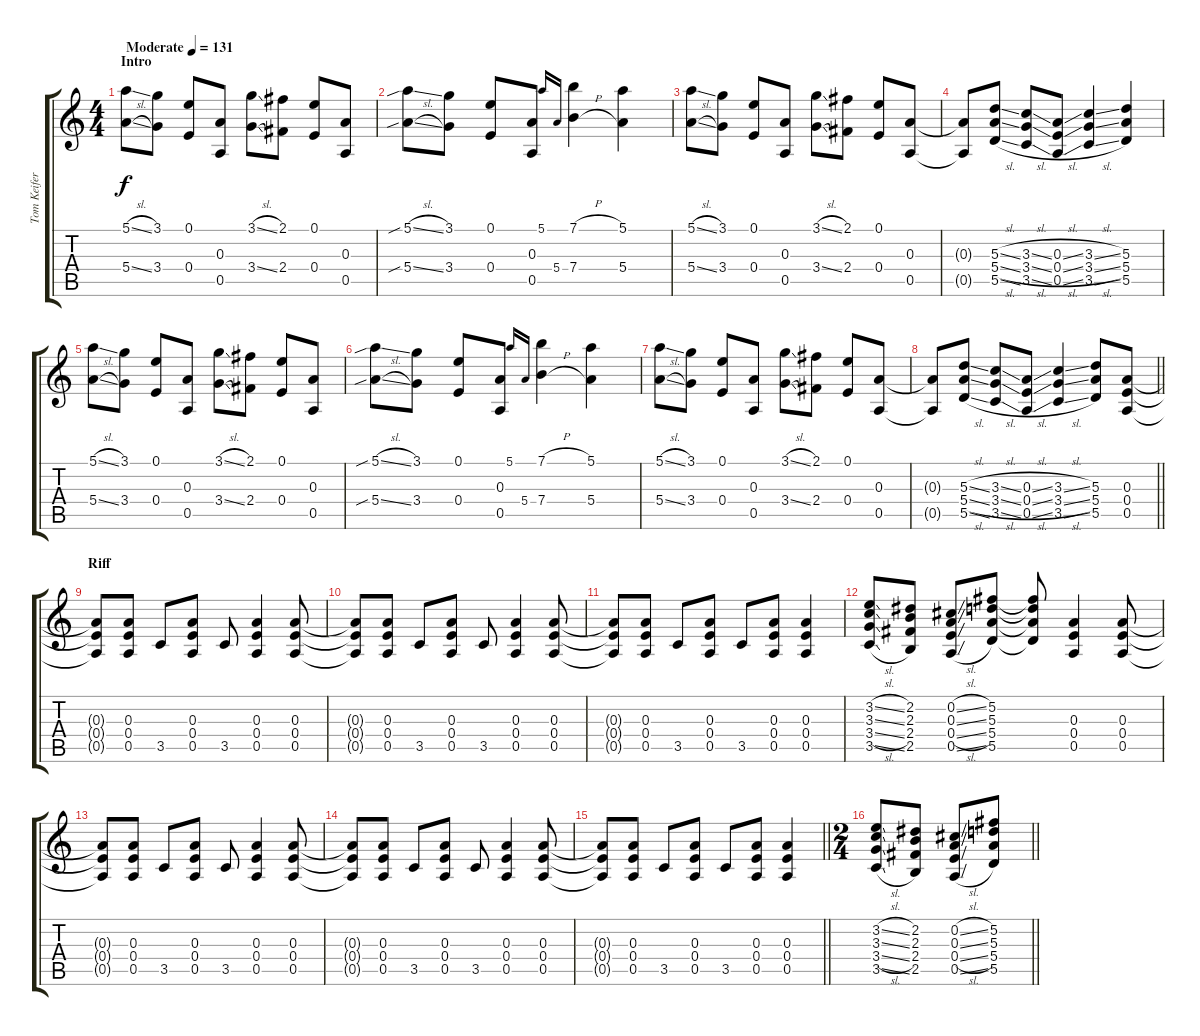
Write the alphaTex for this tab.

\track ("Tom Keifer - Rhytm Guitar" "Tom Keifer") {instrument distortionguitar}
\staff {score tabs}
\tuning (E4 Db4 A3 E3 A2 E2) {hide}
\ts (4 4)
\section ("" "Intro")
\tempo (131 "Moderate")
\clef g2
\ks c
(5.1{sl} 5.4{sl}).8{dy f instrument distortionguitar} (3.1 3.4).8 (0.1 0.4).8 (0.3 0.5).8 (3.1{sl} 3.4{sl}).8 (2.1 2.4).8 (0.1 0.4).8 (0.3 0.5).8 |
(5.1{sib sl} 5.4{sib sl}).8 (3.1 3.4).8 (0.1 0.4).8 (0.3 0.5).8 5.1.16{gr onbeat} 5.4.16{gr onbeat} (7.1{h} 7.4{h}).4 (5.1 5.4).4 |
(5.1{sl} 5.4{sl}).8 (3.1 3.4).8 (0.1 0.4).8 (0.3 0.5).8 (3.1{sl} 3.4{sl}).8 (2.1 2.4).8 (0.1 0.4).8 (0.3 0.5).8 |
(0.3{t} 0.5{t}).8 (5.3{sl} 5.4{sl} 5.5{sl}).8 (3.3{sl} 3.4{sl} 3.5{sl}).8 (0.3{sl} 0.4{sl} 0.5{sl}).8 (3.3{sl} 3.4{sl} 3.5{sl}).4 (5.3 5.4 5.5).4 |
(5.1{sl} 5.4{sl}).8 (3.1 3.4).8 (0.1 0.4).8 (0.3 0.5).8 (3.1{sl} 3.4{sl}).8 (2.1 2.4).8 (0.1 0.4).8 (0.3 0.5).8 |
(5.1{sib sl} 5.4{sib sl}).8 (3.1 3.4).8 (0.1 0.4).8 (0.3 0.5).8 5.1.16{gr onbeat} 5.4.16{gr onbeat} (7.1{h} 7.4{h}).4 (5.1 5.4).4 |
(5.1{sl} 5.4{sl}).8 (3.1 3.4).8 (0.1 0.4).8 (0.3 0.5).8 (3.1{sl} 3.4{sl}).8 (2.1 2.4).8 (0.1 0.4).8 (0.3 0.5).8 |
\barLineRight lightlight
(0.3{t} 0.5{t}).8 (5.3{sl} 5.4{sl} 5.5{sl}).8 (3.3{sl} 3.4{sl} 3.5{sl}).8 (0.3{sl} 0.4{sl} 0.5{sl}).8 (3.3{sl} 3.4{sl} 3.5{sl}).4 (5.3 5.4 5.5).8 (0.3 0.4 0.5).8 |
\section ("" "Riff")
(0.3{t} 0.4{t} 0.5{t}).8 (0.3 0.4 0.5).8 3.5.8 (0.3 0.4 0.5).8 3.5.8 (0.3 0.4 0.5).4 (0.3 0.4 0.5).8 |
(0.3{t} 0.4{t} 0.5{t}).8 (0.3 0.4 0.5).8 3.5.8 (0.3 0.4 0.5).8 3.5.8 (0.3 0.4 0.5).4 (0.3 0.4 0.5).8 |
(0.3{t} 0.4{t} 0.5{t}).8 (0.3 0.4 0.5).8 3.5.8 (0.3 0.4 0.5).8 3.5.8 (0.3 0.4 0.5).8 (0.3 0.4 0.5).4 |
(3.2{sl} 3.3{sl} 3.4{sl} 3.5{sl}).8 (2.2 2.3 2.4 2.5).8 (0.2{sl} 0.3{sl} 0.4{sl} 0.5{sl}).8 (5.2 5.3 5.4 5.5).8 (5.2{t} 5.3{t} 5.4{t} 5.5{t}).8 (0.3 0.4 0.5).4 (0.3 0.4 0.5).8 |
(0.3{t} 0.4{t} 0.5{t}).8 (0.3 0.4 0.5).8 3.5.8 (0.3 0.4 0.5).8 3.5.8 (0.3 0.4 0.5).4 (0.3 0.4 0.5).8 |
(0.3{t} 0.4{t} 0.5{t}).8 (0.3 0.4 0.5).8 3.5.8 (0.3 0.4 0.5).8 3.5.8 (0.3 0.4 0.5).4 (0.3 0.4 0.5).8 |
\barLineRight lightlight
(0.3{t} 0.4{t} 0.5{t}).8 (0.3 0.4 0.5).8 3.5.8 (0.3 0.4 0.5).8 3.5.8 (0.3 0.4 0.5).8 (0.3 0.4 0.5).4 |
\ts (2 4)
\section ("" "")
\barLineRight lightlight
(3.2{sl} 3.3{sl} 3.4{sl} 3.5{sl}).8 (2.2 2.3 2.4 2.5).8 (0.2{sl} 0.3{sl} 0.4{sl} 0.5{sl}).8 (5.2 5.3 5.4 5.5).8
